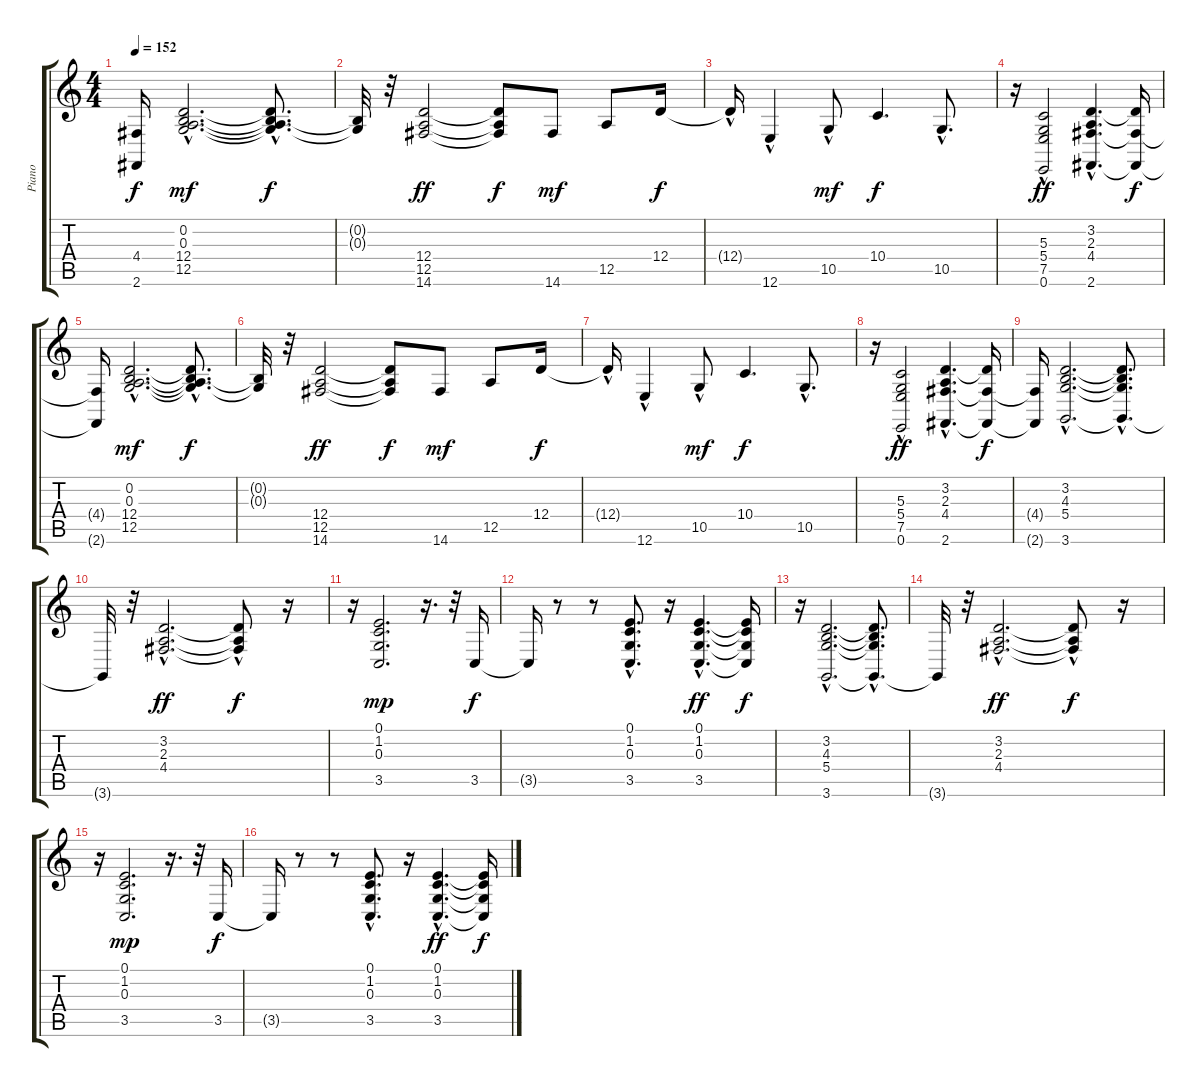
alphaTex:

\track ("Piano" "Piano") {instrument acousticgrandpiano}
\staff {score tabs}
\tuning (E4 B3 G3 D3 A2 E2) {hide}
\ts (4 4)
\tempo 152
\clef g2
\ks c
(4.4{t} 2.6{t}).16{dy f} (0.2{hac} 0.3{hac} 12.4{hac} 12.5{hac}).2{d dy mf} (0.2{hac t} 0.3{hac t} 12.4{hac t} 12.5{hac t}).8{d dy f} |
(0.2{t} 0.3{t}).32 r.32 (12.4 12.5 14.6).2{dy ff} (12.4{t} 12.5{t} 14.6{t}).8{dy f} 14.6.8{dy mf} 12.5.8 12.4.16{dy f} |
12.4{hac t}.16 12.6{hac}.4 10.5{hac}.8{dy mf} 10.4.4{d dy f} 10.5{hac}.8{d} |
r.16 (5.3{hac} 5.4{hac} 7.5 0.6).2{dy ff} (3.2{hac} 2.3{hac} 4.4{hac} 2.6{hac}).4{d} (3.2{t} 4.4{t} 2.6{t}).16{dy f} |
(4.4{t} 2.6{t}).16 (0.2{hac} 0.3{hac} 12.4{hac} 12.5{hac}).2{d dy mf} (0.2{hac t} 0.3{hac t} 12.4{hac t} 12.5{hac t}).8{d dy f} |
(0.2{t} 0.3{t}).32 r.32 (12.4 12.5 14.6).2{dy ff} (12.4{t} 12.5{t} 14.6{t}).8{dy f} 14.6.8{dy mf} 12.5.8 12.4.16{dy f} |
12.4{hac t}.16 12.6{hac}.4 10.5{hac}.8{dy mf} 10.4.4{d dy f} 10.5{hac}.8{d} |
r.16 (5.3{hac} 5.4{hac} 7.5 0.6).2{dy ff} (3.2{hac} 2.3{hac} 4.4{hac} 2.6{hac}).4{d} (3.2{t} 4.4{t} 2.6{t}).16{dy f} |
(4.4{t} 2.6{t}).16 (3.2{hac} 4.3{hac} 5.4{hac} 3.6{hac}).2{d} (3.2{hac t} 4.3{t} 5.4{t} 3.6{hac t}).8{d} |
3.6{t}.32 r.32 (3.2{hac} 2.3{hac} 4.4{hac}).2{d dy ff} (3.2{t} 2.3{t} 4.4{hac t}).8{dy f} r.16 |
r.16 (0.1 1.2 0.3 3.5).2{d dy mp} r.16{d} r.32 3.5.16{dy f} |
3.5{t}.16 r.8 r.8 (0.1{hac} 1.2{hac} 0.3 3.5).8{d} r.16 (0.1{hac} 1.2{hac} 0.3{hac} 3.5{hac}).4{d dy ff} (0.1{t} 1.2{t} 0.3{t} 3.5{t}).16{dy f} |
r.16 (3.2{hac} 4.3{hac} 5.4{hac} 3.6{hac}).2{d} (3.2{hac t} 4.3{t} 5.4{t} 3.6{hac t}).8{d} |
3.6{t}.32 r.32 (3.2{hac} 2.3{hac} 4.4{hac}).2{d dy ff} (3.2{t} 2.3{t} 4.4{hac t}).8{dy f} r.16 |
r.16 (0.1 1.2 0.3 3.5).2{d dy mp} r.16{d} r.32 3.5.16{dy f} |
3.5{t}.16 r.8 r.8 (0.1{hac} 1.2{hac} 0.3 3.5).8{d} r.16 (0.1{hac} 1.2{hac} 0.3{hac} 3.5{hac}).4{d dy ff} (0.1{t} 1.2{t} 0.3{t} 3.5{t}).16{dy f}
